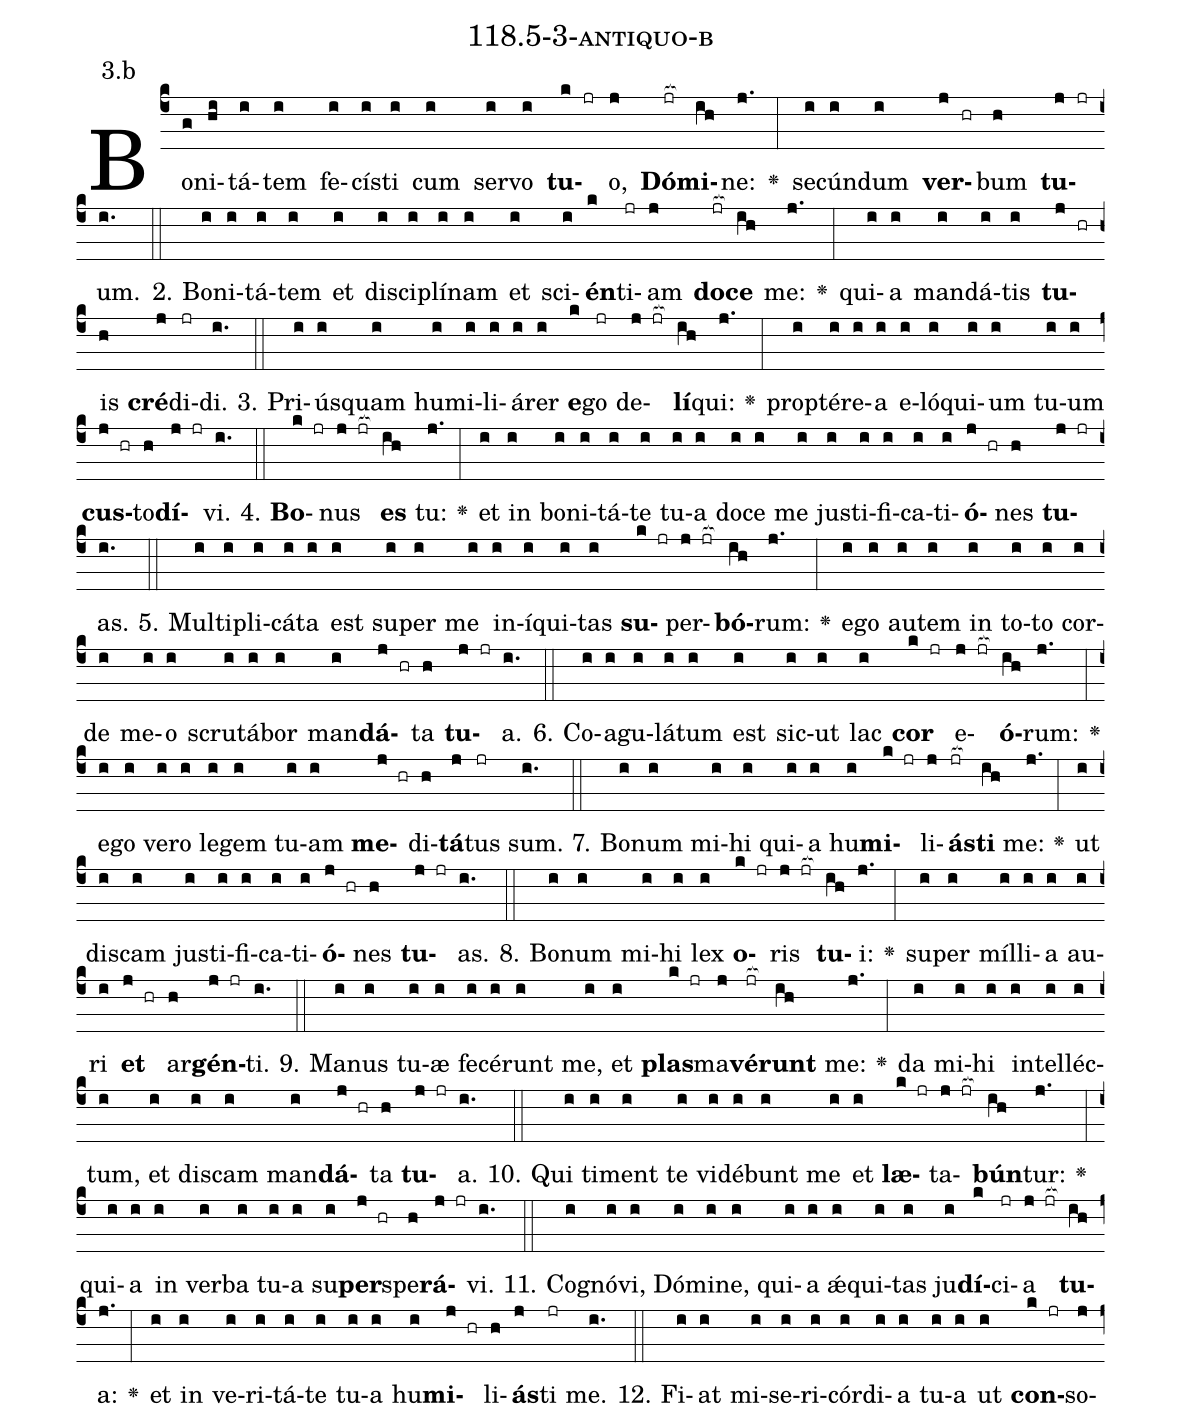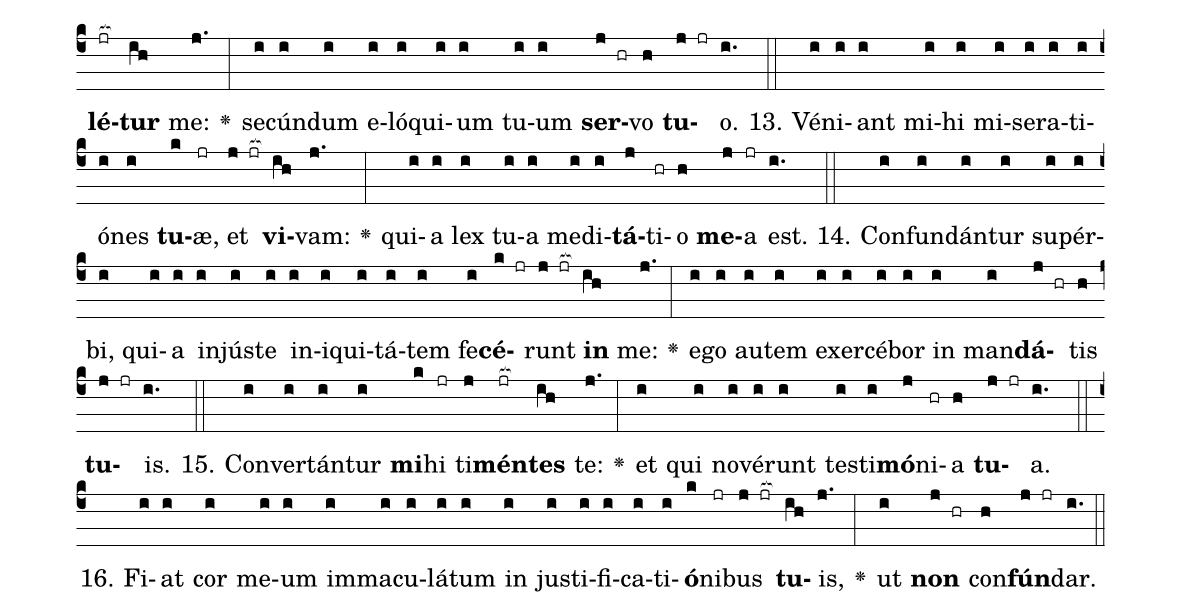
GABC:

name: 118.5-3-antiquo-b;
annotation: 3.b;
%%
(c4)Bo(g)ni(hi)tá(i)tem(i) fe(i)cís(i)ti(i) cum(i) ser(i)vo(i) <b>tu</b>(k jr)o,(j) <b>Dó</b>(jr[ocb:1{])<b>mi</b>(ih[ocb:0}])ne:(j.) <v>\greheightstar</v>(:) se(i)cún(i)dum(i) <b>ver</b>(j hr)bum(h) <b>tu</b>(j jr)um.(i.) (::)
2. Bo(i)ni(i)tá(i)tem(i) et(i) di(i)sci(i)plí(i)nam(i) et(i) sci(i)<b>én</b>(k)ti(jr)am(j) <b>do</b>(jr[ocb:1{])<b>ce</b>(ih[ocb:0}]) me:(j.) <v>\greheightstar</v>(:) qui(i)a(i) man(i)dá(i)tis(i) <b>tu</b>(j hr)is(h) <b>cré</b>(j)di(jr)di.(i.) (::)
3. Pri(i)ús(i)quam(i) hu(i)mi(i)li(i)á(i)rer(i) <b>e</b>(k)go(jr) de(j jr[ocb:1{])<b>lí</b>(ih[ocb:0}])qui:(j.) <v>\greheightstar</v>(:) prop(i)tér(i)e(i)a(i) e(i)ló(i)qui(i)um(i) tu(i)um(i) <b>cus</b>(j hr)to(h)<b>dí</b>(j jr)vi.(i.) (::)
4. <b>Bo</b>(k jr)nus(j jr[ocb:1{]) <b>es</b>(ih[ocb:0}]) tu:(j.) <v>\greheightstar</v>(:) et(i) in(i) bo(i)ni(i)tá(i)te(i) tu(i)a(i) do(i)ce(i) me(i) jus(i)ti(i)fi(i)ca(i)ti(i)<b>ó</b>(j hr)nes(h) <b>tu</b>(j jr)as.(i.) (::)
5. Mul(i)ti(i)pli(i)cá(i)ta(i) est(i) su(i)per(i) me(i) in(i)í(i)qui(i)tas(i) <b>su</b>(k jr)per(j jr[ocb:1{])<b>bó</b>(ih[ocb:0}])rum:(j.) <v>\greheightstar</v>(:) e(i)go(i) au(i)tem(i) in(i) to(i)to(i) cor(i)de(i) me(i)o(i) scru(i)tá(i)bor(i) man(i)<b>dá</b>(j hr)ta(h) <b>tu</b>(j jr)a.(i.) (::)
6. Co(i)a(i)gu(i)lá(i)tum(i) est(i) sic(i)ut(i) lac(i) <b>cor</b>(k jr) e(j jr[ocb:1{])<b>ó</b>(ih[ocb:0}])rum:(j.) <v>\greheightstar</v>(:) e(i)go(i) ve(i)ro(i) le(i)gem(i) tu(i)am(i) <b>me</b>(j hr)di(h)<b>tá</b>(j)tus(jr) sum.(i.) (::)
7. Bo(i)num(i) mi(i)hi(i) qui(i)a(i) hu(i)<b>mi</b>(k jr)li(j)<b>ás</b>(jr[ocb:1{])<b>ti</b>(ih[ocb:0}]) me:(j.) <v>\greheightstar</v>(:) ut(i) dis(i)cam(i) jus(i)ti(i)fi(i)ca(i)ti(i)<b>ó</b>(j hr)nes(h) <b>tu</b>(j jr)as.(i.) (::)
8. Bo(i)num(i) mi(i)hi(i) lex(i) <b>o</b>(k jr)ris(j jr[ocb:1{]) <b>tu</b>(ih[ocb:0}])i:(j.) <v>\greheightstar</v>(:) su(i)per(i) míl(i)li(i)a(i) au(i)ri(i) <b>et</b>(j hr) ar(h)<b>gén</b>(j jr)ti.(i.) (::)
9. Ma(i)nus(i) tu(i)æ(i) fe(i)cé(i)runt(i) me,(i) et(i) <b>plas</b>(k jr)ma(j)<b>vé</b>(jr[ocb:1{])<b>runt</b>(ih[ocb:0}]) me:(j.) <v>\greheightstar</v>(:) da(i) mi(i)hi(i) in(i)tel(i)léc(i)tum,(i) et(i) dis(i)cam(i) man(i)<b>dá</b>(j hr)ta(h) <b>tu</b>(j jr)a.(i.) (::)
10. Qui(i) ti(i)ment(i) te(i) vi(i)dé(i)bunt(i) me(i) et(i) <b>læ</b>(k jr)ta(j jr[ocb:1{])<b>bún</b>(ih[ocb:0}])tur:(j.) <v>\greheightstar</v>(:) qui(i)a(i) in(i) ver(i)ba(i) tu(i)a(i) su(i)<b>per</b>(j hr)spe(h)<b>rá</b>(j jr)vi.(i.) (::)
11. Co(i)gnó(i)vi,(i) Dó(i)mi(i)ne,(i) qui(i)a(i) ǽ(i)qui(i)tas(i) ju(i)<b>dí</b>(k)ci(jr)a(j jr[ocb:1{]) <b>tu</b>(ih[ocb:0}])a:(j.) <v>\greheightstar</v>(:) et(i) in(i) ve(i)ri(i)tá(i)te(i) tu(i)a(i) hu(i)<b>mi</b>(j hr)li(h)<b>ás</b>(j)ti(jr) me.(i.) (::)
12. Fi(i)at(i) mi(i)se(i)ri(i)cór(i)di(i)a(i) tu(i)a(i) ut(i) <b>con</b>(k jr)so(j)<b>lé</b>(jr[ocb:1{])<b>tur</b>(ih[ocb:0}]) me:(j.) <v>\greheightstar</v>(:) se(i)cún(i)dum(i) e(i)ló(i)qui(i)um(i) tu(i)um(i) <b>ser</b>(j hr)vo(h) <b>tu</b>(j jr)o.(i.) (::)
13. Vé(i)ni(i)ant(i) mi(i)hi(i) mi(i)se(i)ra(i)ti(i)ó(i)nes(i) <b>tu</b>(k)æ,(jr) et(j jr[ocb:1{]) <b>vi</b>(ih[ocb:0}])vam:(j.) <v>\greheightstar</v>(:) qui(i)a(i) lex(i) tu(i)a(i) me(i)di(i)<b>tá</b>(j)ti(hr)o(h) <b>me</b>(j)a(jr) est.(i.) (::)
14. Con(i)fun(i)dán(i)tur(i) su(i)pér(i)bi,(i) qui(i)a(i) in(i)jús(i)te(i) in(i)i(i)qui(i)tá(i)tem(i) fe(i)<b>cé</b>(k jr)runt(j jr[ocb:1{]) <b>in</b>(ih[ocb:0}]) me:(j.) <v>\greheightstar</v>(:) e(i)go(i) au(i)tem(i) ex(i)er(i)cé(i)bor(i) in(i) man(i)<b>dá</b>(j hr)tis(h) <b>tu</b>(j jr)is.(i.) (::)
15. Con(i)ver(i)tán(i)tur(i) <b>mi</b>(k)hi(jr) ti(j)<b>mén</b>(jr[ocb:1{])<b>tes</b>(ih[ocb:0}]) te:(j.) <v>\greheightstar</v>(:) et(i) qui(i) no(i)vé(i)runt(i) tes(i)ti(i)<b>mó</b>(j)ni(hr)a(h) <b>tu</b>(j jr)a.(i.) (::)
16. Fi(i)at(i) cor(i) me(i)um(i) im(i)ma(i)cu(i)lá(i)tum(i) in(i) jus(i)ti(i)fi(i)ca(i)ti(i)<b>ó</b>(k)ni(jr)bus(j jr[ocb:1{]) <b>tu</b>(ih[ocb:0}])is,(j.) <v>\greheightstar</v>(:) ut(i) <b>non</b>(j hr) con(h)<b>fún</b>(j jr)dar.(i.) (::)
